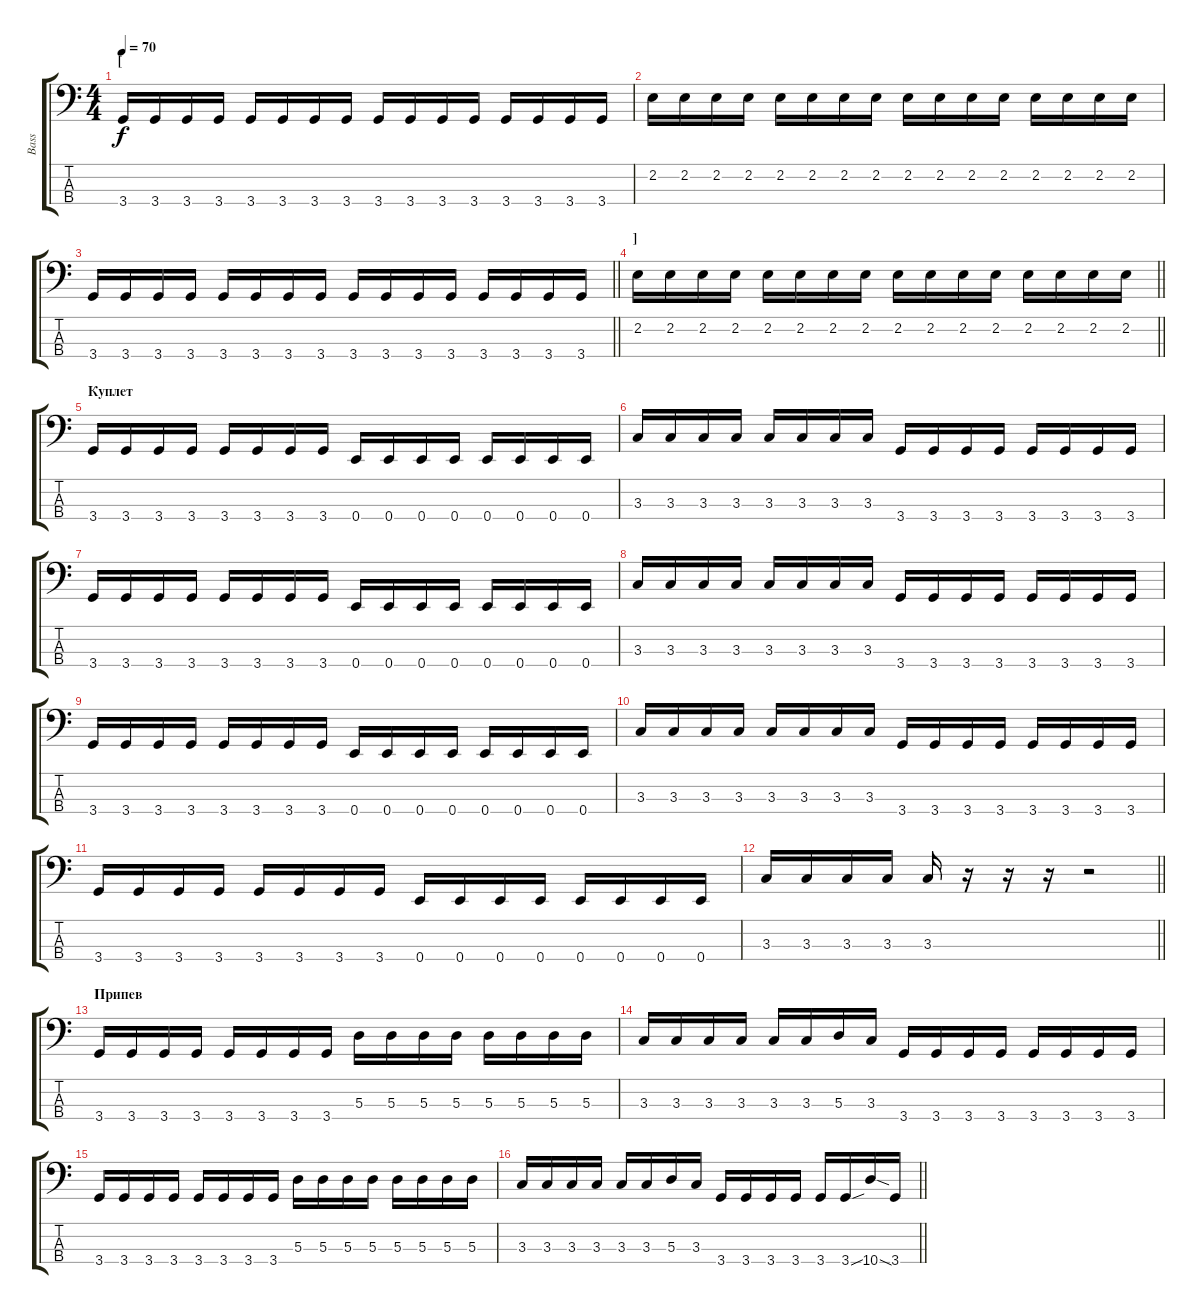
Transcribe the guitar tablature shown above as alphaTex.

\track ("Bass" "Bass") {instrument electricbassfinger}
\staff {score tabs}
\tuning (G2 D2 A1 E1) {hide}
\ts (4 4)
\section ("" "[")
\tempo 70
\clef f4
\ks c
3.4.16{dy f} 3.4.16 3.4.16 3.4.16 3.4.16 3.4.16 3.4.16 3.4.16 3.4.16 3.4.16 3.4.16 3.4.16 3.4.16 3.4.16 3.4.16 3.4.16 |
2.2.16 2.2.16 2.2.16 2.2.16 2.2.16 2.2.16 2.2.16 2.2.16 2.2.16 2.2.16 2.2.16 2.2.16 2.2.16 2.2.16 2.2.16 2.2.16 |
\barLineRight lightlight
3.4.16 3.4.16 3.4.16 3.4.16 3.4.16 3.4.16 3.4.16 3.4.16 3.4.16 3.4.16 3.4.16 3.4.16 3.4.16 3.4.16 3.4.16 3.4.16 |
\section ("" "]")
\barLineRight lightlight
2.2.16 2.2.16 2.2.16 2.2.16 2.2.16 2.2.16 2.2.16 2.2.16 2.2.16 2.2.16 2.2.16 2.2.16 2.2.16 2.2.16 2.2.16 2.2.16 |
\section ("" "Куплет")
3.4.16 3.4.16 3.4.16 3.4.16 3.4.16 3.4.16 3.4.16 3.4.16 0.4.16 0.4.16 0.4.16 0.4.16 0.4.16 0.4.16 0.4.16 0.4.16 |
3.3.16 3.3.16 3.3.16 3.3.16 3.3.16 3.3.16 3.3.16 3.3.16 3.4.16 3.4.16 3.4.16 3.4.16 3.4.16 3.4.16 3.4.16 3.4.16 |
3.4.16 3.4.16 3.4.16 3.4.16 3.4.16 3.4.16 3.4.16 3.4.16 0.4.16 0.4.16 0.4.16 0.4.16 0.4.16 0.4.16 0.4.16 0.4.16 |
3.3.16 3.3.16 3.3.16 3.3.16 3.3.16 3.3.16 3.3.16 3.3.16 3.4.16 3.4.16 3.4.16 3.4.16 3.4.16 3.4.16 3.4.16 3.4.16 |
3.4.16 3.4.16 3.4.16 3.4.16 3.4.16 3.4.16 3.4.16 3.4.16 0.4.16 0.4.16 0.4.16 0.4.16 0.4.16 0.4.16 0.4.16 0.4.16 |
3.3.16 3.3.16 3.3.16 3.3.16 3.3.16 3.3.16 3.3.16 3.3.16 3.4.16 3.4.16 3.4.16 3.4.16 3.4.16 3.4.16 3.4.16 3.4.16 |
3.4.16 3.4.16 3.4.16 3.4.16 3.4.16 3.4.16 3.4.16 3.4.16 0.4.16 0.4.16 0.4.16 0.4.16 0.4.16 0.4.16 0.4.16 0.4.16 |
\barLineRight lightlight
3.3.16 3.3.16 3.3.16 3.3.16 3.3.16 r.16 r.16 r.16 r.2 |
\section ("" "Припев")
3.4.16 3.4.16 3.4.16 3.4.16 3.4.16 3.4.16 3.4.16 3.4.16 5.3.16 5.3.16 5.3.16 5.3.16 5.3.16 5.3.16 5.3.16 5.3.16 |
3.3.16 3.3.16 3.3.16 3.3.16 3.3.16 3.3.16 5.3.16 3.3.16 3.4.16 3.4.16 3.4.16 3.4.16 3.4.16 3.4.16 3.4.16 3.4.16 |
3.4.16 3.4.16 3.4.16 3.4.16 3.4.16 3.4.16 3.4.16 3.4.16 5.3.16 5.3.16 5.3.16 5.3.16 5.3.16 5.3.16 5.3.16 5.3.16 |
\barLineRight lightlight
3.3.16 3.3.16 3.3.16 3.3.16 3.3.16 3.3.16 5.3.16 3.3.16 3.4.16 3.4.16 3.4.16 3.4.16 3.4.16 3.4{sou}.16 10.4{sod}.16 3.4.16
